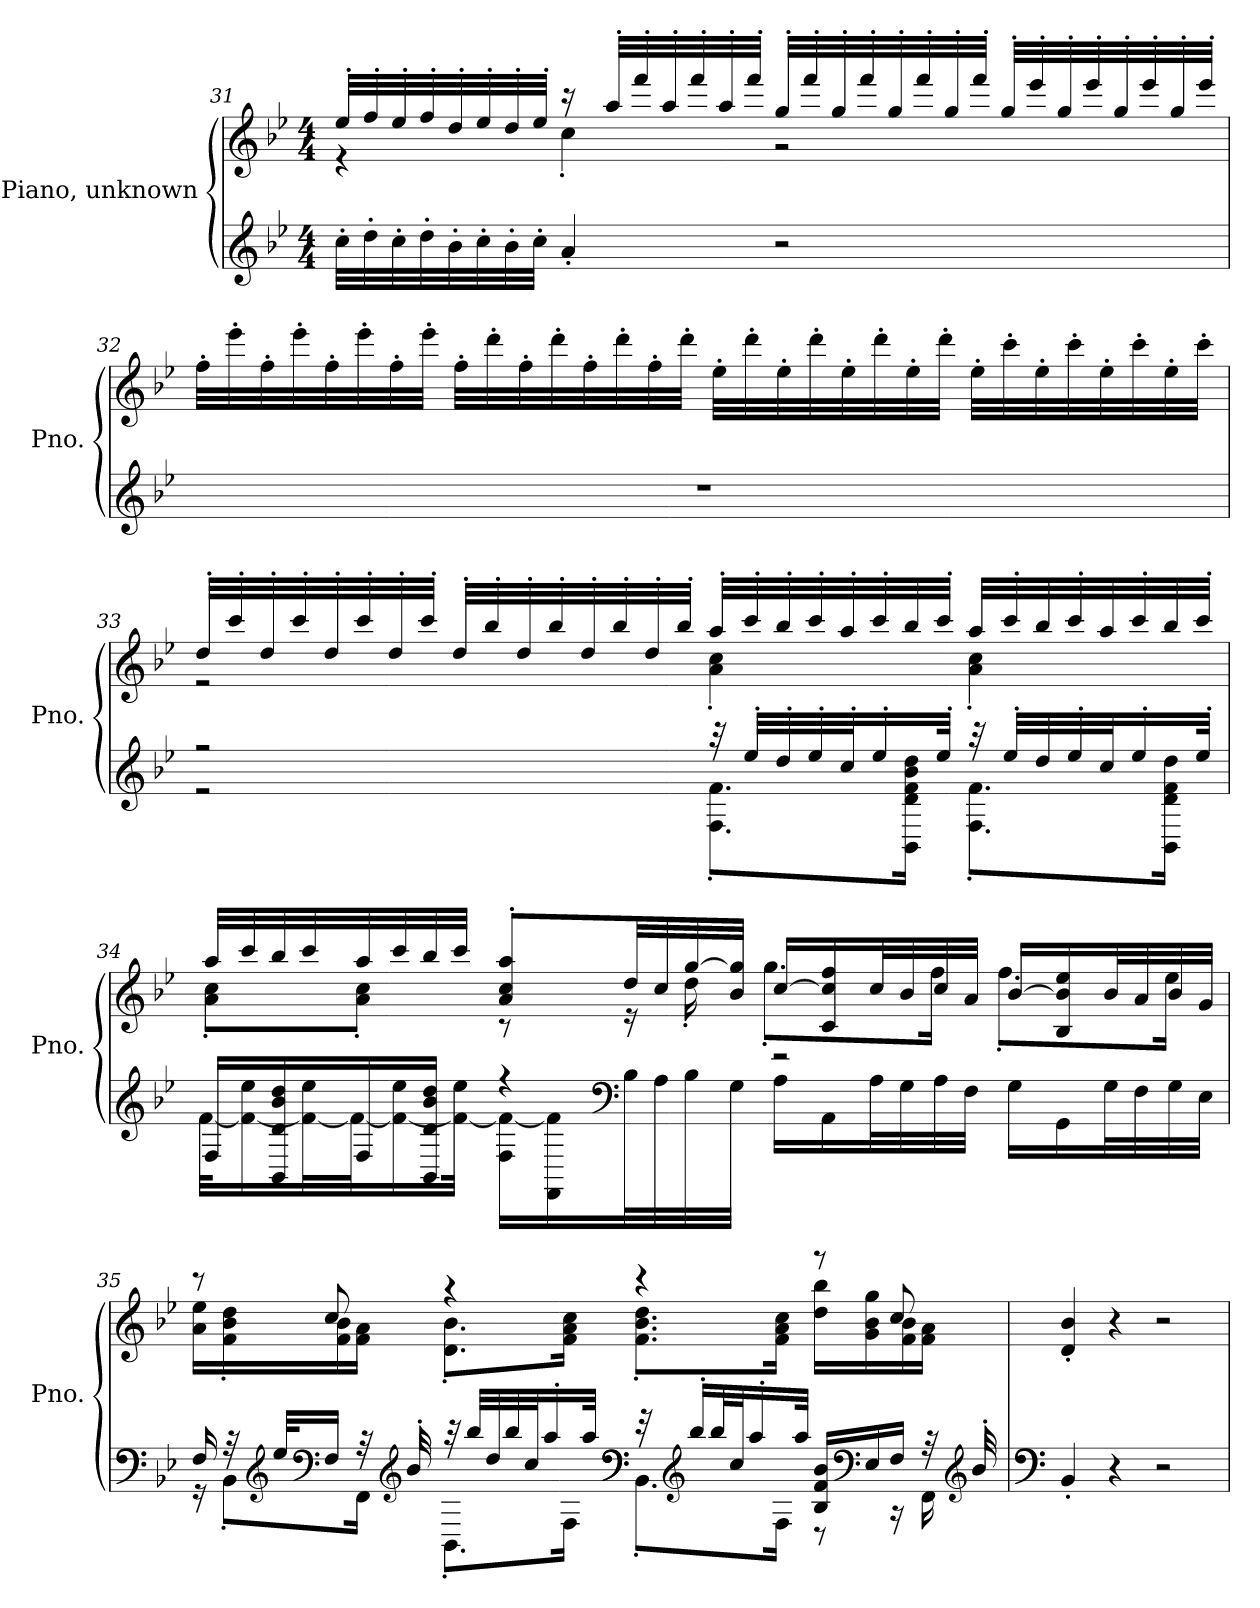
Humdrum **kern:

**kern	**kern
*part1	*part1
*staff2	*staff1
*I"Piano, unknown	*
*I'Pno.	*
!!LO:LB:g=z
*clefG2	*clefG2
*k[b-e-]	*k[b-e-]
*M4/4	*M4/4
=31	=31
*	*^
32cc'\LLL	32ee-'/LLL	4r
32dd'\	32ff'/	.
32cc'\	32ee-'/	.
32dd'\	32ff'/	.
32b-'\	32dd'/	.
32cc'\	32ee-'/	.
32b-'\	32dd'/	.
32cc'\JJJ	32ee-'/JJJ	.
4a'/	16r	4cc'\
.	32aa'/LLL	.
.	32fff'/	.
.	32aa'/	.
.	32fff'/	.
.	32aa'/	.
.	32fff'/JJJ	.
2r	32gg'/LLL	2r
.	32fff'/	.
.	32gg'/	.
.	32fff'/	.
.	32gg'/	.
.	32fff'/	.
.	32gg'/	.
.	32fff'/JJJ	.
.	32gg'/LLL	.
.	32eee-'/	.
.	32gg'/	.
.	32eee-'/	.
.	32gg'/	.
.	32eee-'/	.
.	32gg'/	.
.	32eee-'/JJJ	.
*	*v	*v
!!LO:PB:g=z
=32	=32
1r	32ff'\LLL
.	32eee-'\
.	32ff'\
.	32eee-'\
.	32ff'\
.	32eee-'\
.	32ff'\
.	32eee-'\JJJ
.	32ff'\LLL
.	32ddd'\
.	32ff'\
.	32ddd'\
.	32ff'\
.	32ddd'\
.	32ff'\
.	32ddd'\JJJ
.	32ee-'\LLL
.	32ddd'\
.	32ee-'\
.	32ddd'\
.	32ee-'\
.	32ddd'\
.	32ee-'\
.	32ddd'\JJJ
.	32ee-'\LLL
.	32ccc'\
.	32ee-'\
.	32ccc'\
.	32ee-'\
.	32ccc'\
.	32ee-'\
.	32ccc'\JJJ
!!LO:LB:g=z
=33	=33
*^	*^
2r	2r	32dd'/LLL	2r
.	.	32ccc'/	.
.	.	32dd'/	.
.	.	32ccc'/	.
.	.	32dd'/	.
.	.	32ccc'/	.
.	.	32dd'/	.
.	.	32ccc'/JJJ	.
.	.	32dd'/LLL	.
.	.	32bb-'/	.
.	.	32dd'/	.
.	.	32bb-'/	.
.	.	32dd'/	.
.	.	32bb-'/	.
.	.	32dd'/	.
.	.	32bb-'/JJJ	.
32r	8.F\' 8.f\'L	32aa'/LLL	4a\' 4cc\'
32ee-'/LLL	.	32ccc'/	.
32dd'/	.	32bb-'/	.
32ee-'/	.	32ccc'/	.
32cc'/J	.	32aa'/	.
16ee-'/	.	32ccc'/	.
.	16BB-\ 16d\ 16f\ 16b-\ 16dd\Jk	32bb-/	.
32ee-'/JJk	.	32ccc'/JJJ	.
32r	8.F\' 8.f\'L	32aa/LLL	4a\' 4cc\'
32ee-'/LLL	.	32ccc'/	.
32dd/	.	32bb-/	.
32ee-'/	.	32ccc'/	.
32cc/J	.	32aa/	.
16ee-'/	.	32ccc'/	.
.	16BB-\ 16d\ 16f\ 16dd\Jk	32bb-/	.
32ee-'/JJk	.	32ccc'/JJJ	.
!!LO:LB:g=z	!!
=34	=34	=34	=34
16F/LL	[32f\KLL	32aa/LLL	8a\' 8cc\'L
.	16f\_ 16ee-\	32ccc/	.
16BB-/ 16d/ 16b-/ 16dd/	.	32bb-/	.
.	32f\_ 32ee-\L	32ccc/	.
16F/	32f\J_	32aa/	8a\' 8cc\'J
.	16f\_ 16ee-\	32ccc/	.
16BB-/ 16d/ 16b-/ 16dd/JJ	.	32bb-/	.
.	32f\_ 32ee-\JJk	32ccc/JJJ	.
4r	16F\ 16f\_LL	8a/' 8cc/' 8aa/'L	8r
.	16FF\ 16f\]	.	.
*clefF4	*	*	*
.	32B-\L	32dd/LL	16r
.	32A\	32cc/	.
.	32B-\	[32gg/	16dd'\
.	32G\JJJ	32b-/ 32gg/]JJJ	.
2r	16A\LL	[16cc/LL	8.gg'\L
.	16AA\	16c/ 16cc/] 16ff/	.
.	32A\L	32cc/L	.
.	32G\	32b-/	.
.	32A\	32cc/	16ff\Jk
.	32F\JJJ	32a/JJJ	.
.	16G\LL	[16b-/LL	8.ff'\L
.	16GG\	16B-/ 16b-/] 16ee-/	.
.	32G\L	32b-/L	.
.	32F\	32a/	.
.	32G\	32b-/	16ee-\Jk
.	32E-\JJJ	32g/JJJ	.
!!LO:LB:g=z	!!
=35	=35	=35	=35
16F/	16r	8r	16a\ 16ee-\LL
32r	8BB-'\L	.	16f\' 16b-\' 16dd\'
*clefG2	*	*	*
32ee-/KLL	.	.	.
*clefF4	*	*	*
16F/JJ	.	8cc/	16f\ 16b-\
32r	16FF\Jk	.	16f\ 16a\JJ
*clefG2	*	*	*
32b-'/	.	.	.
32r	8.BB-'\L	4r	8.d\' 8.b-\'L
32bb-/LLL	.	.	.
32dd/	.	.	.
32bb-/	.	.	.
32cc/J	.	.	.
16aa'/	.	.	.
.	16F\Jk	.	16f\ 16a\ 16cc\Jk
32aa/JJk	.	.	.
*clefF4	*	*	*
32r	8.BB-'\L	4r	8.f\' 8.b-\' 8.dd\'L
*clefG2	*	*	*
16bb-'/LL	.	.	.
32bb-/L	.	.	.
32cc/J	.	.	.
16aa'/	.	.	.
.	16F\Jk	.	16f\ 16a\ 16cc\Jk
32aa/JJk	.	.	.
16B-/ 16f/ 16b-/LL	8r	8r	16dd\ 16bb-\LL
*clefF4	*	*	*
16E-/	.	.	16g\ 16b-\ 16gg\
16F/JJ	16r	8cc/	16f\ 16b-\
32r	16FF\	.	16f\ 16a\JJ
*clefG2	*	*	*
32b-'/	.	.	.
*v	*v	*	*
*	*v	*v
!!LO:LB:g=z
=36	=36
*clefF4	*
4BB-'/	4d/' 4b-/'
4r	4r
2r	2r
=	=
*-	*-
